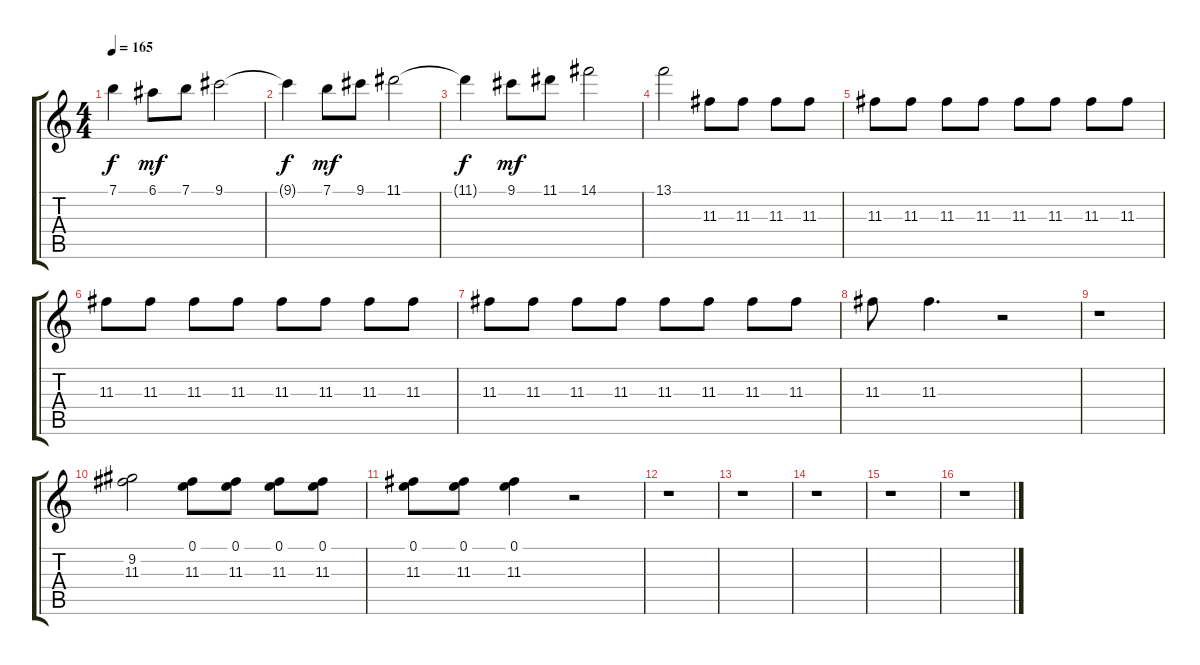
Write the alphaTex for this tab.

\track "" {instrument distortionguitar}
\staff {score tabs}
\tuning (E4 B3 G3 D3 A2 E2) {hide}
\ts (4 4)
\tempo 165
\clef g2
\ks c
7.1{t}.4{dy f} 6.1.8{dy mf} 7.1.8 9.1.2 |
9.1{t}.4{dy f} 7.1.8{dy mf} 9.1.8 11.1.2 |
11.1{t}.4{dy f} 9.1.8{dy mf} 11.1.8 14.1.2 |
13.1.2 11.3.8 11.3.8 11.3.8 11.3.8 |
11.3.8 11.3.8 11.3.8 11.3.8 11.3.8 11.3.8 11.3.8 11.3.8 |
11.3.8 11.3.8 11.3.8 11.3.8 11.3.8 11.3.8 11.3.8 11.3.8 |
11.3.8 11.3.8 11.3.8 11.3.8 11.3.8 11.3.8 11.3.8 11.3.8 |
11.3.8 11.3.4{d} r.2 |
r.1 |
(9.2 11.3).2 (0.1 11.3).8 (0.1 11.3).8 (0.1 11.3).8 (0.1 11.3).8 |
(0.1 11.3).8 (0.1 11.3).8 (0.1 11.3).4 r.2 |
r.1 |
r.1 |
r.1 |
r.1 |
r.1
